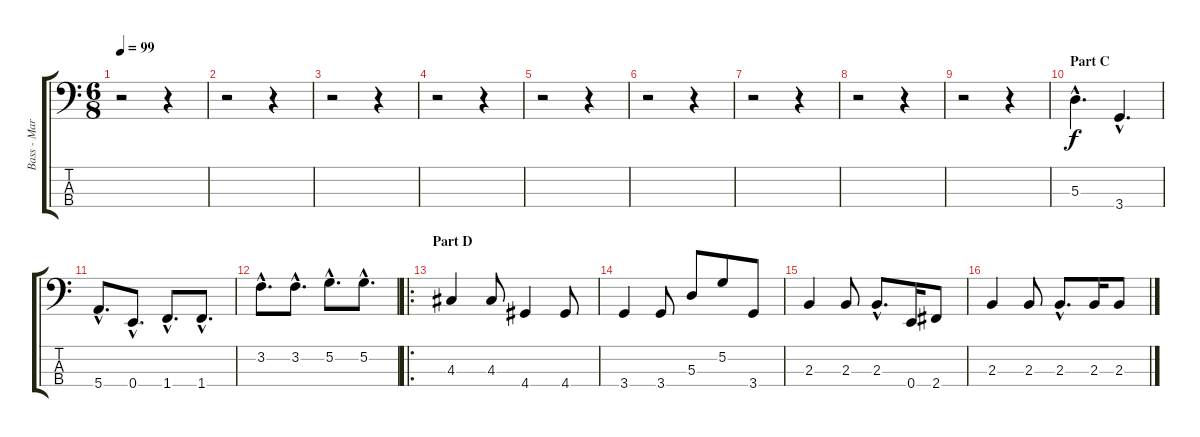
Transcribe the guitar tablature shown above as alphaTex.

\track ("Bass - Martin Lopez" "Bass - Mar") {instrument electricbassfinger}
\staff {score tabs}
\tuning (G2 D2 A1 E1) {hide}
\ts (6 8)
\tempo 99
\clef f4
\ks c
r.2{dy f} r.4 |
r.2 r.4 |
r.2 r.4 |
r.2 r.4 |
r.2 r.4 |
r.2 r.4 |
r.2 r.4 |
r.2 r.4 |
r.2 r.4 |
\section ("" "Part C")
5.3{hac}.4{d} 3.4{hac}.4{d} |
5.4{hac}.8{d} 0.4{hac}.8{d} 1.4{hac}.8{d} 1.4{hac}.8{d} |
3.2{hac}.8{d} 3.2{hac}.8{d} 5.2{hac}.8{d} 5.2{hac}.8{d} |
\ro
\section ("" "Part D")
4.3.4 4.3.8 4.4.4 4.4.8 |
3.4.4 3.4.8 5.3.8 5.2.8 3.4.8 |
2.3.4 2.3.8 2.3{hac}.8{d} 0.4.16 2.4.8 |
2.3.4 2.3.8 2.3{hac}.8{d} 2.3.16 2.3.8
